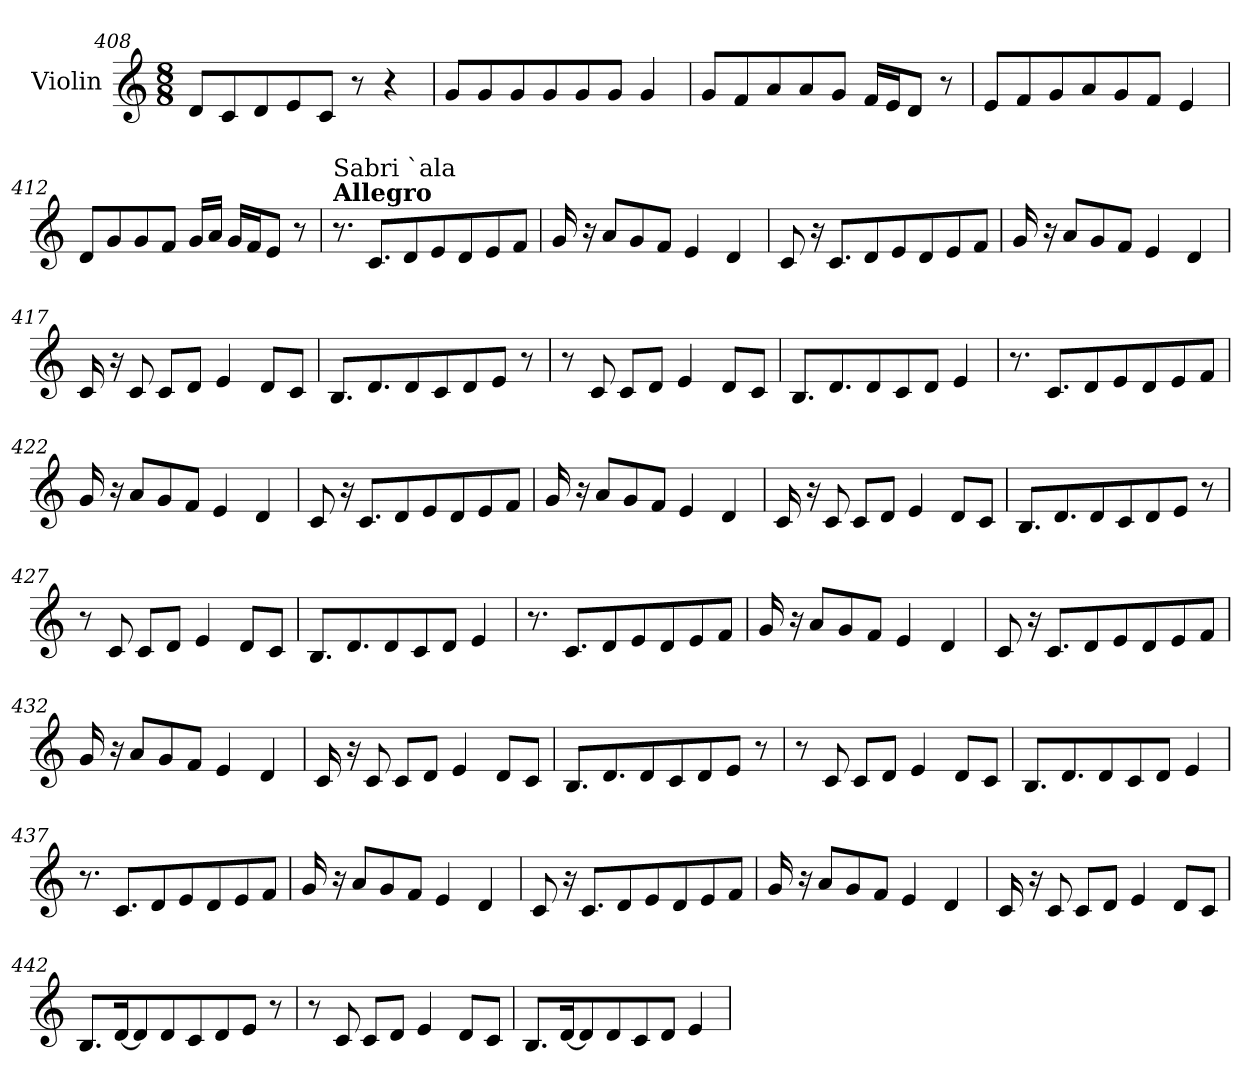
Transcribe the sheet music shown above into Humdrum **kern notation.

**kern
*part1
*staff1
*I"Violin
*clefG2
*k[]
*M8/8
=408
8d/L
8c/
8d/
8e/
8c/J
8r
4r
=409
8g/L
8g/
8g/
8g/
8g/
8g/J
4g/
=410
8g/L
8f/
8a/
8a/
8g/J
16f/LL
16e/J
8d/J
8r
!!LO:LB:g=z
=411
8e/L
8f/
8g/
8a/
8g/
8f/J
4e/
=412
8d/L
8g/
8g/
8f/J
16g/LL
16a/JJ
16g/LL
16f/J
8e/J
8r
=413
*MM50
!LO:TX:a:B:t=Allegro
!LO:TX:a:t=Sabri `ala
8.r
8.c/L
8d/
8e/
8d/
8e/
8f/J
=414
16g/
16r
8a/L
8g/
8f/J
4e/
4d/
!!LO:LB:g=z
=415
8c/
16r
8.c/L
8d/
8e/
8d/
8e/
8f/J
=416
16g/
16r
8a/L
8g/
8f/J
4e/
4d/
=417
16c/
16r
8c/
8c/L
8d/J
4e/
8d/L
8c/J
=418
8.B/L
8.d/
8d/
8c/
8d/
8e/J
8r
!!LO:PB:g=z
=419
8r
8c/
8c/L
8d/J
4e/
8d/L
8c/J
=420
8.B/L
8.d/
8d/
8c/
8d/J
4e/
=421
8.r
8.c/L
8d/
8e/
8d/
8e/
8f/J
=422
16g/
16r
8a/L
8g/
8f/J
4e/
4d/
!!LO:LB:g=z
=423
8c/
16r
8.c/L
8d/
8e/
8d/
8e/
8f/J
=424
16g/
16r
8a/L
8g/
8f/J
4e/
4d/
=425
16c/
16r
8c/
8c/L
8d/J
4e/
8d/L
8c/J
=426
8.B/L
8.d/
8d/
8c/
8d/
8e/J
8r
!!LO:LB:g=z
=427
8r
8c/
8c/L
8d/J
4e/
8d/L
8c/J
=428
8.B/L
8.d/
8d/
8c/
8d/J
4e/
=429
8.r
8.c/L
8d/
8e/
8d/
8e/
8f/J
=430
16g/
16r
8a/L
8g/
8f/J
4e/
4d/
!!LO:LB:g=z
=431
8c/
16r
8.c/L
8d/
8e/
8d/
8e/
8f/J
=432
16g/
16r
8a/L
8g/
8f/J
4e/
4d/
=433
16c/
16r
8c/
8c/L
8d/J
4e/
8d/L
8c/J
=434
8.B/L
8.d/
8d/
8c/
8d/
8e/J
8r
!!LO:LB:g=z
=435
8r
8c/
8c/L
8d/J
4e/
8d/L
8c/J
=436
8.B/L
8.d/
8d/
8c/
8d/J
4e/
=437
8.r
8.c/L
8d/
8e/
8d/
8e/
8f/J
=438
16g/
16r
8a/L
8g/
8f/J
4e/
4d/
!!LO:LB:g=z
=439
8c/
16r
8.c/L
8d/
8e/
8d/
8e/
8f/J
=440
16g/
16r
8a/L
8g/
8f/J
4e/
4d/
=441
16c/
16r
8c/
8c/L
8d/J
4e/
8d/L
8c/J
=442
8.B/L
[16d/K
8d/]
8d/
8c/
8d/
8e/J
8r
!!LO:LB:g=z
=443
8r
8c/
8c/L
8d/J
4e/
8d/L
8c/J
=444
8.B/L
[16d/K
8d/]
8d/
8c/
8d/J
4e/
=
*-
